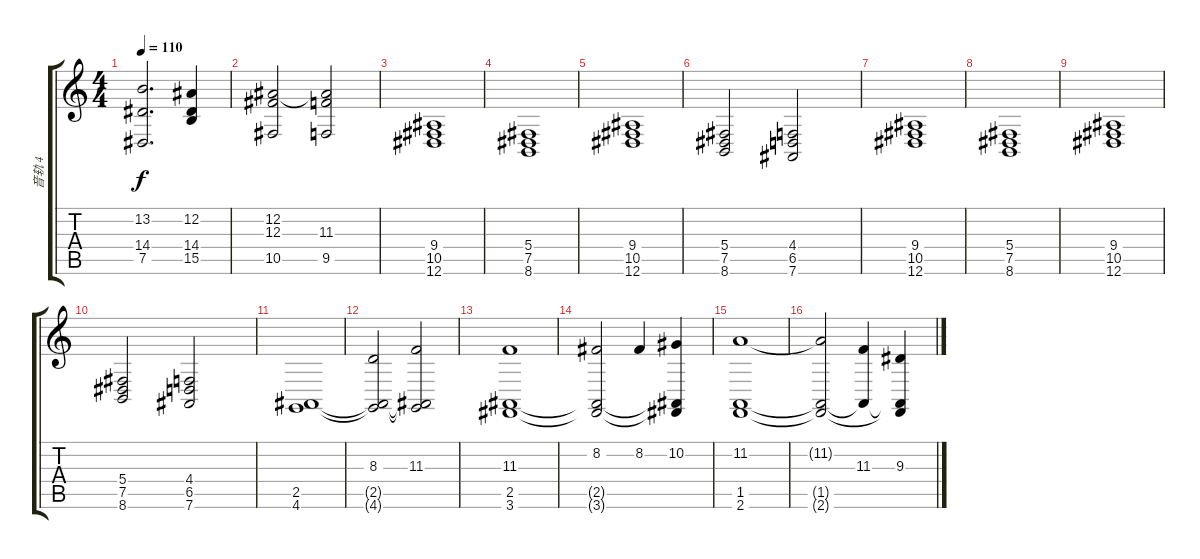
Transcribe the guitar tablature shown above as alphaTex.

\track ("音轨 4" "音轨 4") {instrument stringensemble1}
\staff {score tabs}
\tuning (Eb4 Bb3 Gb3 Db3 Ab2 Eb2) {hide}
\ts (4 4)
\tempo 110
\clef g2
\ks c
(13.2 14.4 7.5).2{d dy f} (12.2 14.4 15.5).4 |
(12.2 12.3 10.5).2 (12.2{t} 11.3 9.5).2 |
(9.4 10.5 12.6).1 |
(5.4 7.5 8.6).1 |
(9.4 10.5 12.6).1 |
(5.4 7.5 8.6).2 (4.4 6.5 7.6).2 |
(9.4 10.5 12.6).1 |
(5.4 7.5 8.6).1 |
(9.4 10.5 12.6).1 |
(5.4 7.5 8.6).2 (4.4 6.5 7.6).2 |
(2.5 4.6).1 |
(8.3 2.5{t} 4.6{t}).2 (11.3 2.5{t} 4.6{t}).2 |
(11.3 2.5 3.6).1 |
(8.2 2.5{t} 3.6{t}).2 8.2.4 (10.2 2.5{t} 3.6{t}).4 |
(11.2 1.5 2.6).1 |
(11.2{t} 1.5{t} 2.6{t}).2 (11.3 1.5{t}).4 (9.3 1.5{t} 2.6{t}).4
